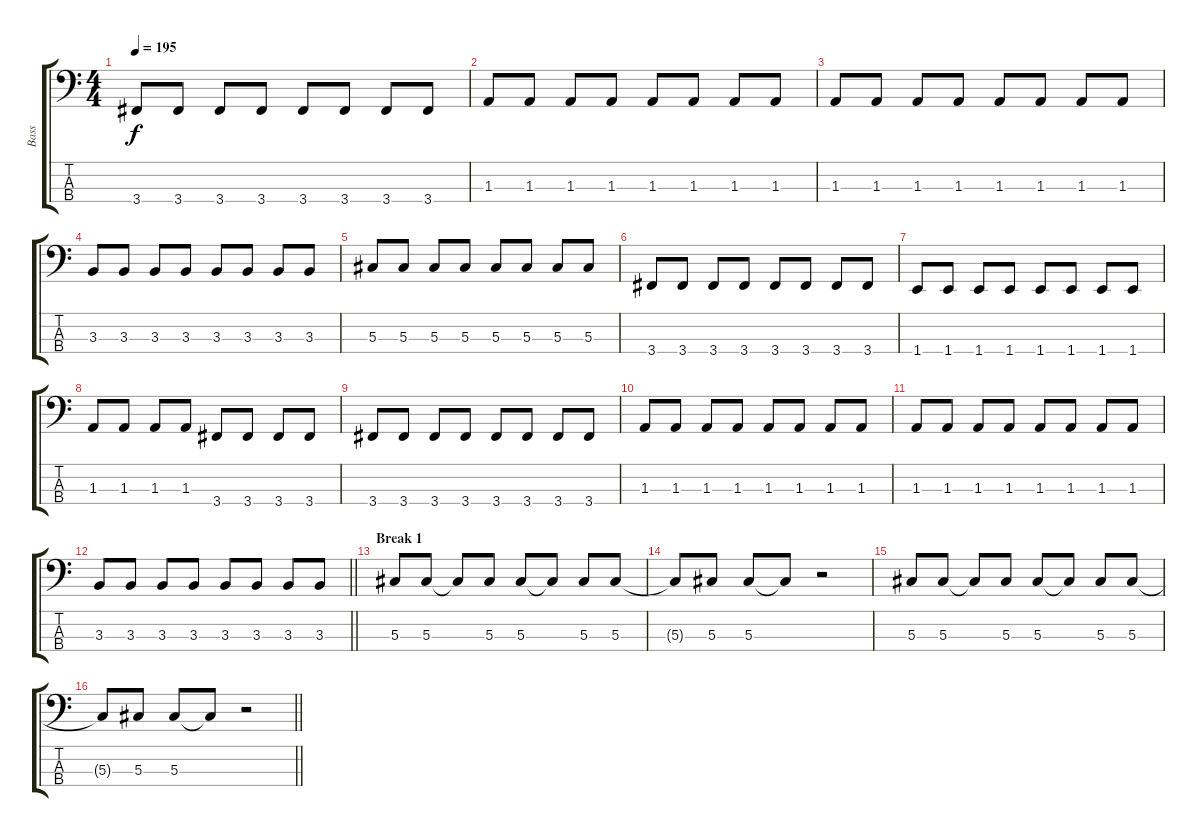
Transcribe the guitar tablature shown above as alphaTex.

\track ("Bass" "Bass") {instrument electricbasspick}
\staff {score tabs}
\tuning (Gb2 Db2 Ab1 Eb1) {hide}
\ts (4 4)
\tempo 195
\clef f4
\ks c
3.4.8{dy f} 3.4.8 3.4.8 3.4.8 3.4.8 3.4.8 3.4.8 3.4.8 |
1.3.8 1.3.8 1.3.8 1.3.8 1.3.8 1.3.8 1.3.8 1.3.8 |
1.3.8 1.3.8 1.3.8 1.3.8 1.3.8 1.3.8 1.3.8 1.3.8 |
3.3.8 3.3.8 3.3.8 3.3.8 3.3.8 3.3.8 3.3.8 3.3.8 |
5.3.8 5.3.8 5.3.8 5.3.8 5.3.8 5.3.8 5.3.8 5.3.8 |
3.4.8 3.4.8 3.4.8 3.4.8 3.4.8 3.4.8 3.4.8 3.4.8 |
1.4.8 1.4.8 1.4.8 1.4.8 1.4.8 1.4.8 1.4.8 1.4.8 |
1.3.8 1.3.8 1.3.8 1.3.8 3.4.8 3.4.8 3.4.8 3.4.8 |
3.4.8 3.4.8 3.4.8 3.4.8 3.4.8 3.4.8 3.4.8 3.4.8 |
1.3.8 1.3.8 1.3.8 1.3.8 1.3.8 1.3.8 1.3.8 1.3.8 |
1.3.8 1.3.8 1.3.8 1.3.8 1.3.8 1.3.8 1.3.8 1.3.8 |
\barLineRight lightlight
3.3.8 3.3.8 3.3.8 3.3.8 3.3.8 3.3.8 3.3.8 3.3.8 |
\section ("" "Break 1")
5.3.8 5.3.8 5.3{t}.8 5.3.8 5.3.8 5.3{t}.8 5.3.8 5.3.8 |
5.3{t}.8 5.3.8 5.3.8 5.3{t}.8 r.2 |
5.3.8 5.3.8 5.3{t}.8 5.3.8 5.3.8 5.3{t}.8 5.3.8 5.3.8 |
\barLineRight lightlight
5.3{t}.8 5.3.8 5.3.8 5.3{t}.8 r.2
